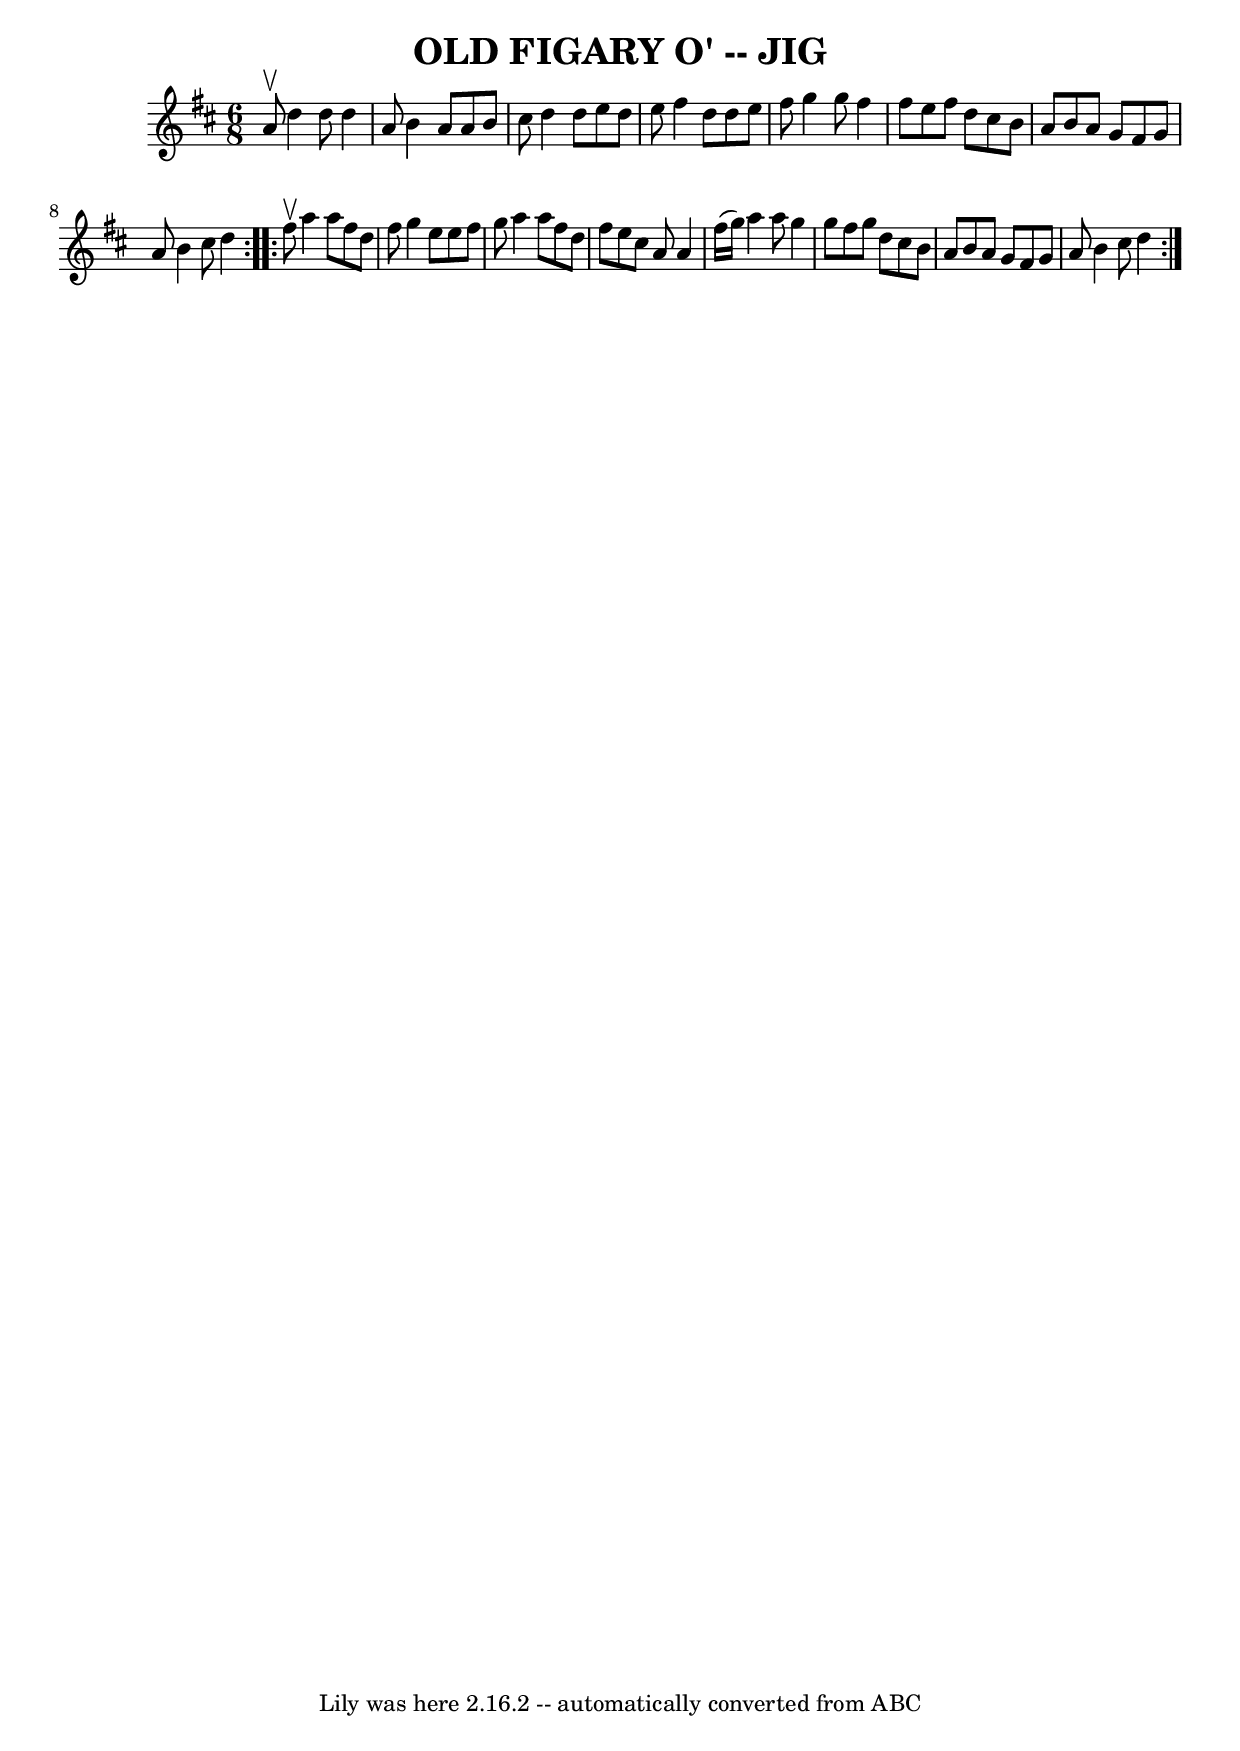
\version "2.7.40"
\include "Mammoth.ily"
\header {
	%% book = "Ryan's Mammoth Collection of Fiddle Tunes"
	crossRefNumber = "1"
	footnotes = ""
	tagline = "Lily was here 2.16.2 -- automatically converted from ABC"
	title = "OLD FIGARY O' -- JIG"
}
voicedefault =  {


\repeat volta 2 {
\time 6/8 
\key d \major a'8^\upbow       |
 d''4 d''8 d''4    
a'8    |
 b'4 a'8 a'8 b'8 cis''8    |
 d''4 d''8 
 e''8 d''8 e''8    |
 fis''4 d''8 d''8 e''8 fis''8  
  |
     |
 g''4 g''8 fis''4 fis''8    |
 e''8   
 fis''8 d''8 cis''8 b'8 a'8    |
 b'8 a'8 g'8    
fis'8 g'8 a'8    |
 b'4 cis''8 d''4    }     
\repeat volta 2 { fis''8^\upbow       |
 a''4 a''8 fis''8    
d''8 fis''8    |
 g''4 e''8 e''8 fis''8 g''8    |
 
 a''4 a''8 fis''8 d''8 fis''8    |
 e''8 cis''8 a'8  
 a'4 fis''16 (g''16)   |
     |
 a''4 a''8 g''4   
 g''8    |
 fis''8 g''8 d''8 cis''8 b'8 a'8    |
  
 b'8 a'8 g'8 fis'8 g'8 a'8    |
 b'4 cis''8 d''4   
 }   
}

\score{
    <<

	\context Staff="default"
	{
	    \voicedefault 
	}

    >>
	\layout {
	}
	\midi {}
}
